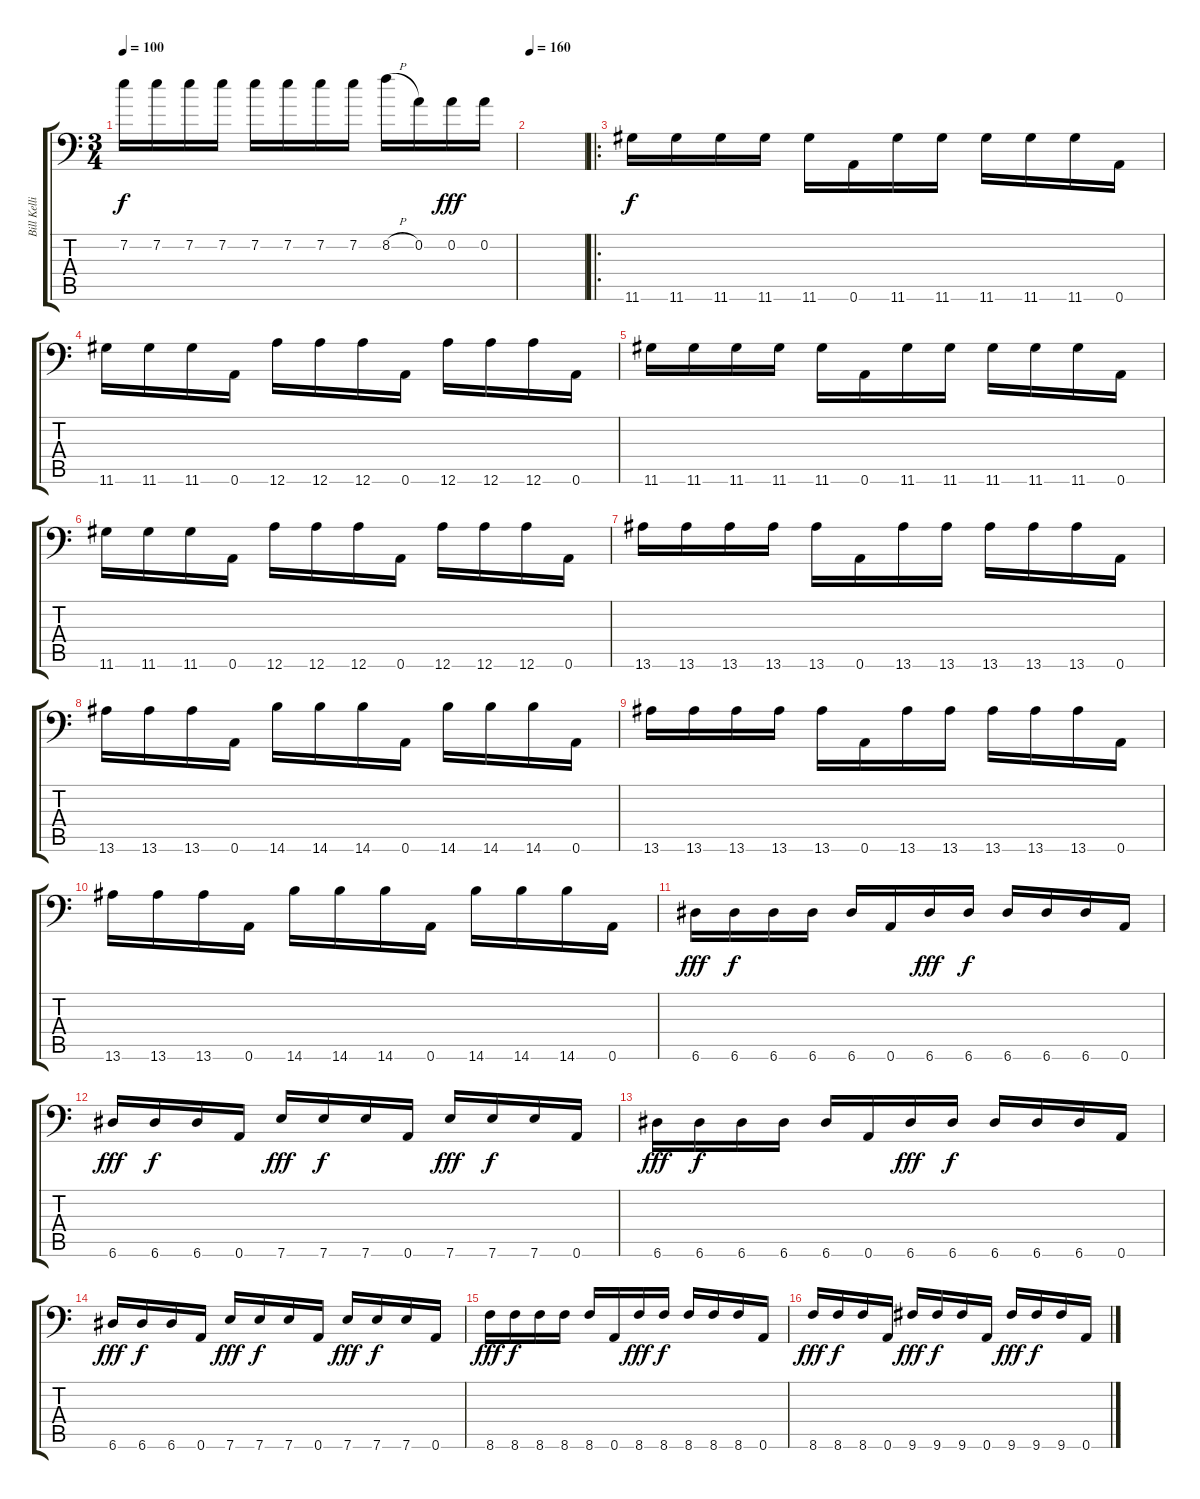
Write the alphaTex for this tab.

\track ("Bill Kelliher" "Bill Kelli") {instrument distortionguitar}
\staff {score tabs}
\tuning (D4 A3 F3 C3 G2 A1) {hide}
\ts (3 4)
\tempo 100
\clef f4
\ks c
7.2.16{dy f} 7.2.16 7.2.16 7.2.16 7.2.16 7.2.16 7.2.16 7.2.16 8.2{h}.16 0.2.16 0.2.16{dy fff} 0.2.16 |
\tempo 160
|
\ro
11.6.16{dy f} 11.6.16 11.6.16 11.6.16 11.6.16 0.6.16 11.6.16 11.6.16 11.6.16 11.6.16 11.6.16 0.6.16 |
11.6.16 11.6.16 11.6.16 0.6.16 12.6.16 12.6.16 12.6.16 0.6.16 12.6.16 12.6.16 12.6.16 0.6.16 |
11.6.16 11.6.16 11.6.16 11.6.16 11.6.16 0.6.16 11.6.16 11.6.16 11.6.16 11.6.16 11.6.16 0.6.16 |
11.6.16 11.6.16 11.6.16 0.6.16 12.6.16 12.6.16 12.6.16 0.6.16 12.6.16 12.6.16 12.6.16 0.6.16 |
13.6.16 13.6.16 13.6.16 13.6.16 13.6.16 0.6.16 13.6.16 13.6.16 13.6.16 13.6.16 13.6.16 0.6.16 |
13.6.16 13.6.16 13.6.16 0.6.16 14.6.16 14.6.16 14.6.16 0.6.16 14.6.16 14.6.16 14.6.16 0.6.16 |
13.6.16 13.6.16 13.6.16 13.6.16 13.6.16 0.6.16 13.6.16 13.6.16 13.6.16 13.6.16 13.6.16 0.6.16 |
13.6.16 13.6.16 13.6.16 0.6.16 14.6.16 14.6.16 14.6.16 0.6.16 14.6.16 14.6.16 14.6.16 0.6.16 |
6.6.16{dy fff} 6.6.16{dy f} 6.6.16 6.6.16 6.6.16 0.6.16 6.6.16{dy fff} 6.6.16{dy f} 6.6.16 6.6.16 6.6.16 0.6.16 |
6.6.16{dy fff} 6.6.16{dy f} 6.6.16 0.6.16 7.6.16{dy fff} 7.6.16{dy f} 7.6.16 0.6.16 7.6.16{dy fff} 7.6.16{dy f} 7.6.16 0.6.16 |
6.6.16{dy fff} 6.6.16{dy f} 6.6.16 6.6.16 6.6.16 0.6.16 6.6.16{dy fff} 6.6.16{dy f} 6.6.16 6.6.16 6.6.16 0.6.16 |
6.6.16{dy fff} 6.6.16{dy f} 6.6.16 0.6.16 7.6.16{dy fff} 7.6.16{dy f} 7.6.16 0.6.16 7.6.16{dy fff} 7.6.16{dy f} 7.6.16 0.6.16 |
8.6.16{dy fff} 8.6.16{dy f} 8.6.16 8.6.16 8.6.16 0.6.16 8.6.16{dy fff} 8.6.16{dy f} 8.6.16 8.6.16 8.6.16 0.6.16 |
8.6.16{dy fff} 8.6.16{dy f} 8.6.16 0.6.16 9.6.16{dy fff} 9.6.16{dy f} 9.6.16 0.6.16 9.6.16{dy fff} 9.6.16{dy f} 9.6.16 0.6.16
